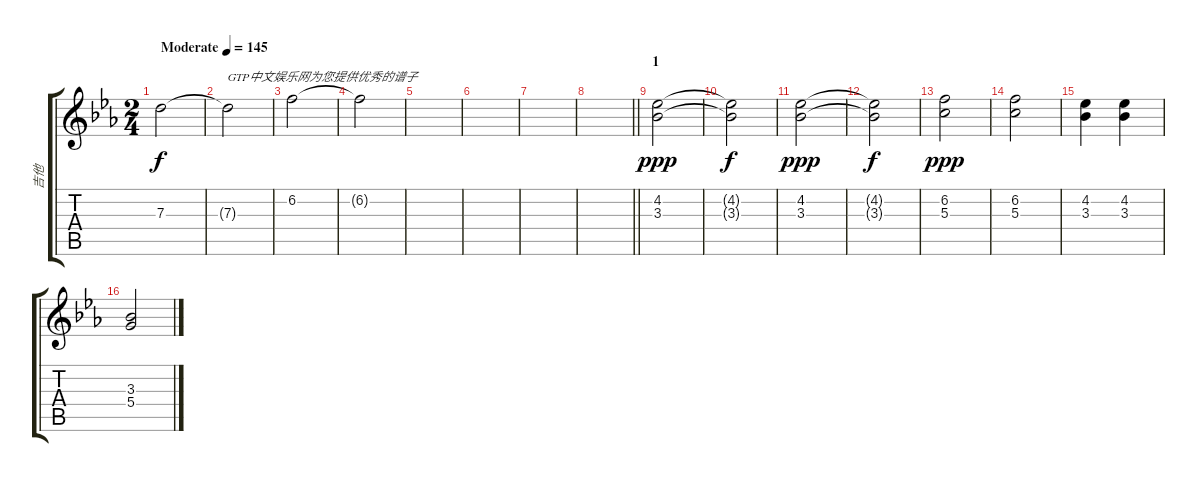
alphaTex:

\track ("吉他" "吉他") {instrument overdrivenguitar}
\staff {score tabs}
\tuning (E4 B3 G3 D3 A2 E2) {hide}
\ts (2 4)
\tempo (145 "Moderate")
\clef g2
\ks eb
7.3.2{dy f volume 5 instrument overdrivenguitar} |
7.3{t}.2{txt "GTP中文娱乐网为您提供优秀的谱子"} |
6.2.2 |
6.2{t}.2 |
|
|
|
\barLineRight lightlight
|
\section ("" "1")
(4.2 3.3).2{dy ppp} |
(4.2{t} 3.3{t}).2{dy f} |
(4.2 3.3).2{dy ppp} |
(4.2{t} 3.3{t}).2{dy f} |
(6.2 5.3).2{dy ppp} |
(6.2 5.3).2 |
(4.2 3.3).4 (4.2 3.3).4 |
(3.3 5.4).2
